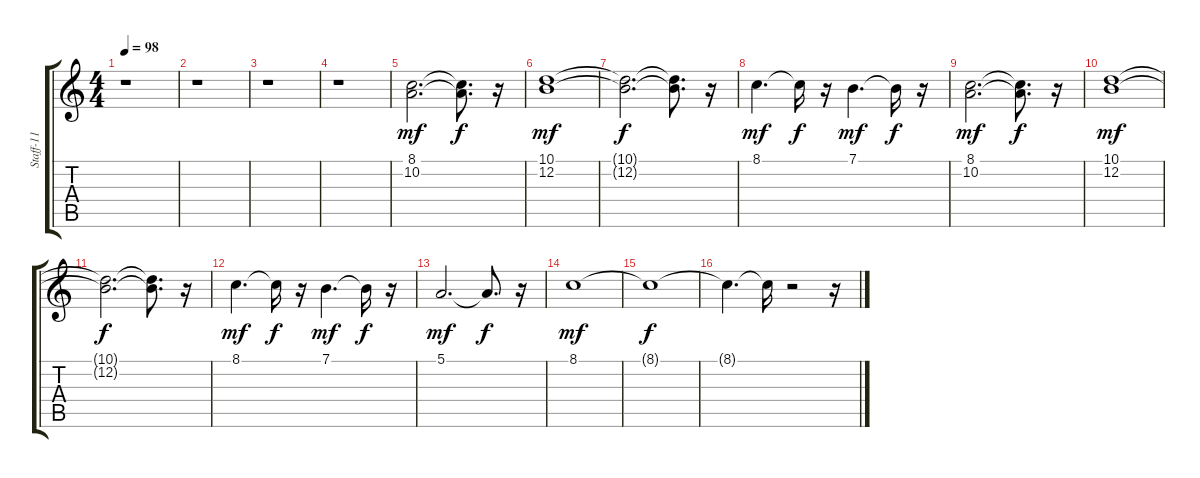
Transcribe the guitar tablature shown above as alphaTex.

\track ("Staff-11" "Staff-11") {instrument electricpiano1}
\staff {score tabs}
\tuning (E4 B3 G3 D3 A2 E2) {hide}
\ts (4 4)
\tempo 98
\clef g2
\ks c
r.1{dy f} |
r.1 |
r.1 |
r.1 |
(8.1 10.2).2{d dy mf volume 1} (8.1{t} 10.2{t}).8{d dy f} r.16 |
(10.1 12.2).1{dy mf volume 1} |
(10.1{t} 12.2{t}).2{d dy f} (10.1{t} 12.2{t}).8{d} r.16 |
8.1.4{d dy mf volume 1} 8.1{t}.16{dy f} r.16 7.1.4{d dy mf volume 1} 7.1{t}.16{dy f} r.16 |
(8.1 10.2).2{d dy mf volume 1} (8.1{t} 10.2{t}).8{d dy f} r.16 |
(10.1 12.2).1{dy mf volume 1} |
(10.1{t} 12.2{t}).2{d dy f} (10.1{t} 12.2{t}).8{d} r.16 |
8.1.4{d dy mf volume 1} 8.1{t}.16{dy f} r.16 7.1.4{d dy mf volume 1} 7.1{t}.16{dy f} r.16 |
5.1.2{d dy mf volume 1} 5.1{t}.8{d dy f} r.16 |
8.1.1{dy mf volume 1} |
8.1{t}.1{dy f} |
8.1{t}.4{d} 8.1{t}.16 r.2 r.16
